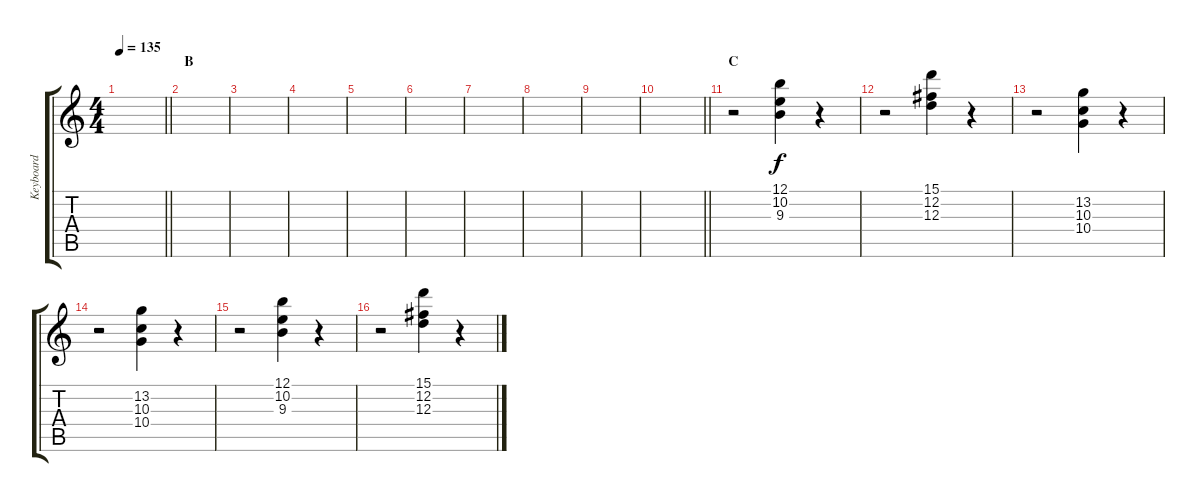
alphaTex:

\track ("Keyboard" "Keyboard") {instrument rockorgan}
\staff {score tabs}
\tuning (B4 Gb4 D4 A3 E3 A2) {hide}
\ts (4 4)
\tempo 135
\clef g2
\barLineRight lightlight
\ks c
|
\section ("" "B")
|
|
|
|
|
|
|
|
\barLineRight lightlight
|
\section ("" "C")
r.2 (12.1 10.2 9.3).4 r.4 |
r.2 (15.1 12.2 12.3).4 r.4 |
r.2 (13.2 10.3 10.4).4 r.4 |
r.2 (13.2 10.3 10.4).4 r.4 |
r.2 (12.1 10.2 9.3).4 r.4 |
r.2 (15.1 12.2 12.3).4 r.4
